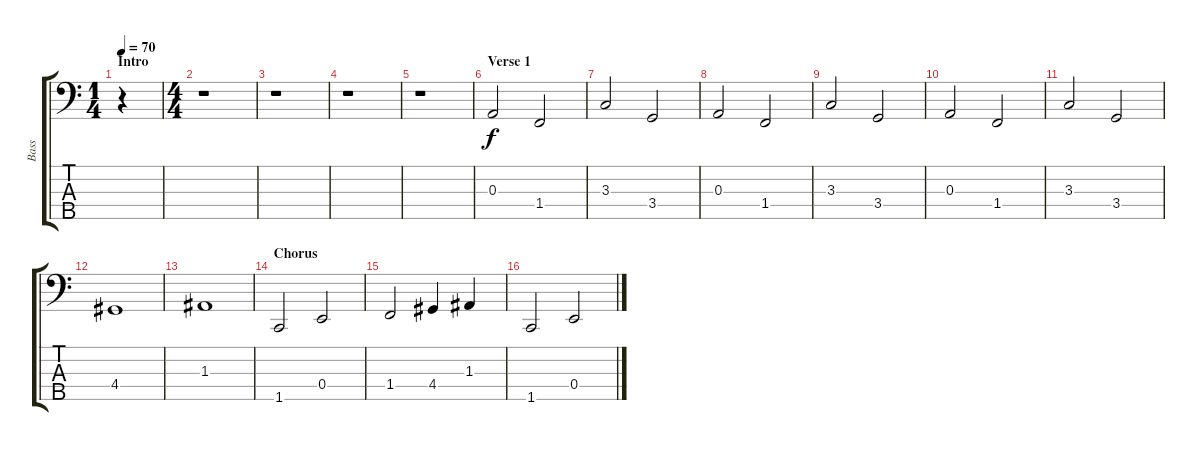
\track ("Bass" "Bass") {instrument electricbassfinger}
\staff {score tabs}
\tuning (G2 D2 A1 E1 B0) {hide}
\ts (1 4)
\section ("" "Intro")
\tempo 70
\clef f4
\ks c
r.4{dy f instrument electricbassfinger} |
\ts (4 4)
r.1 |
r.1 |
r.1 |
r.1 |
\section ("" "Verse 1")
0.3.2 1.4.2 |
3.3.2 3.4.2 |
0.3.2 1.4.2 |
3.3.2 3.4.2 |
0.3.2 1.4.2 |
3.3.2 3.4.2 |
4.4.1 |
1.3.1 |
\section ("" "Chorus")
1.5.2 0.4.2 |
1.4.2 4.4.4 1.3.4 |
1.5.2 0.4.2
